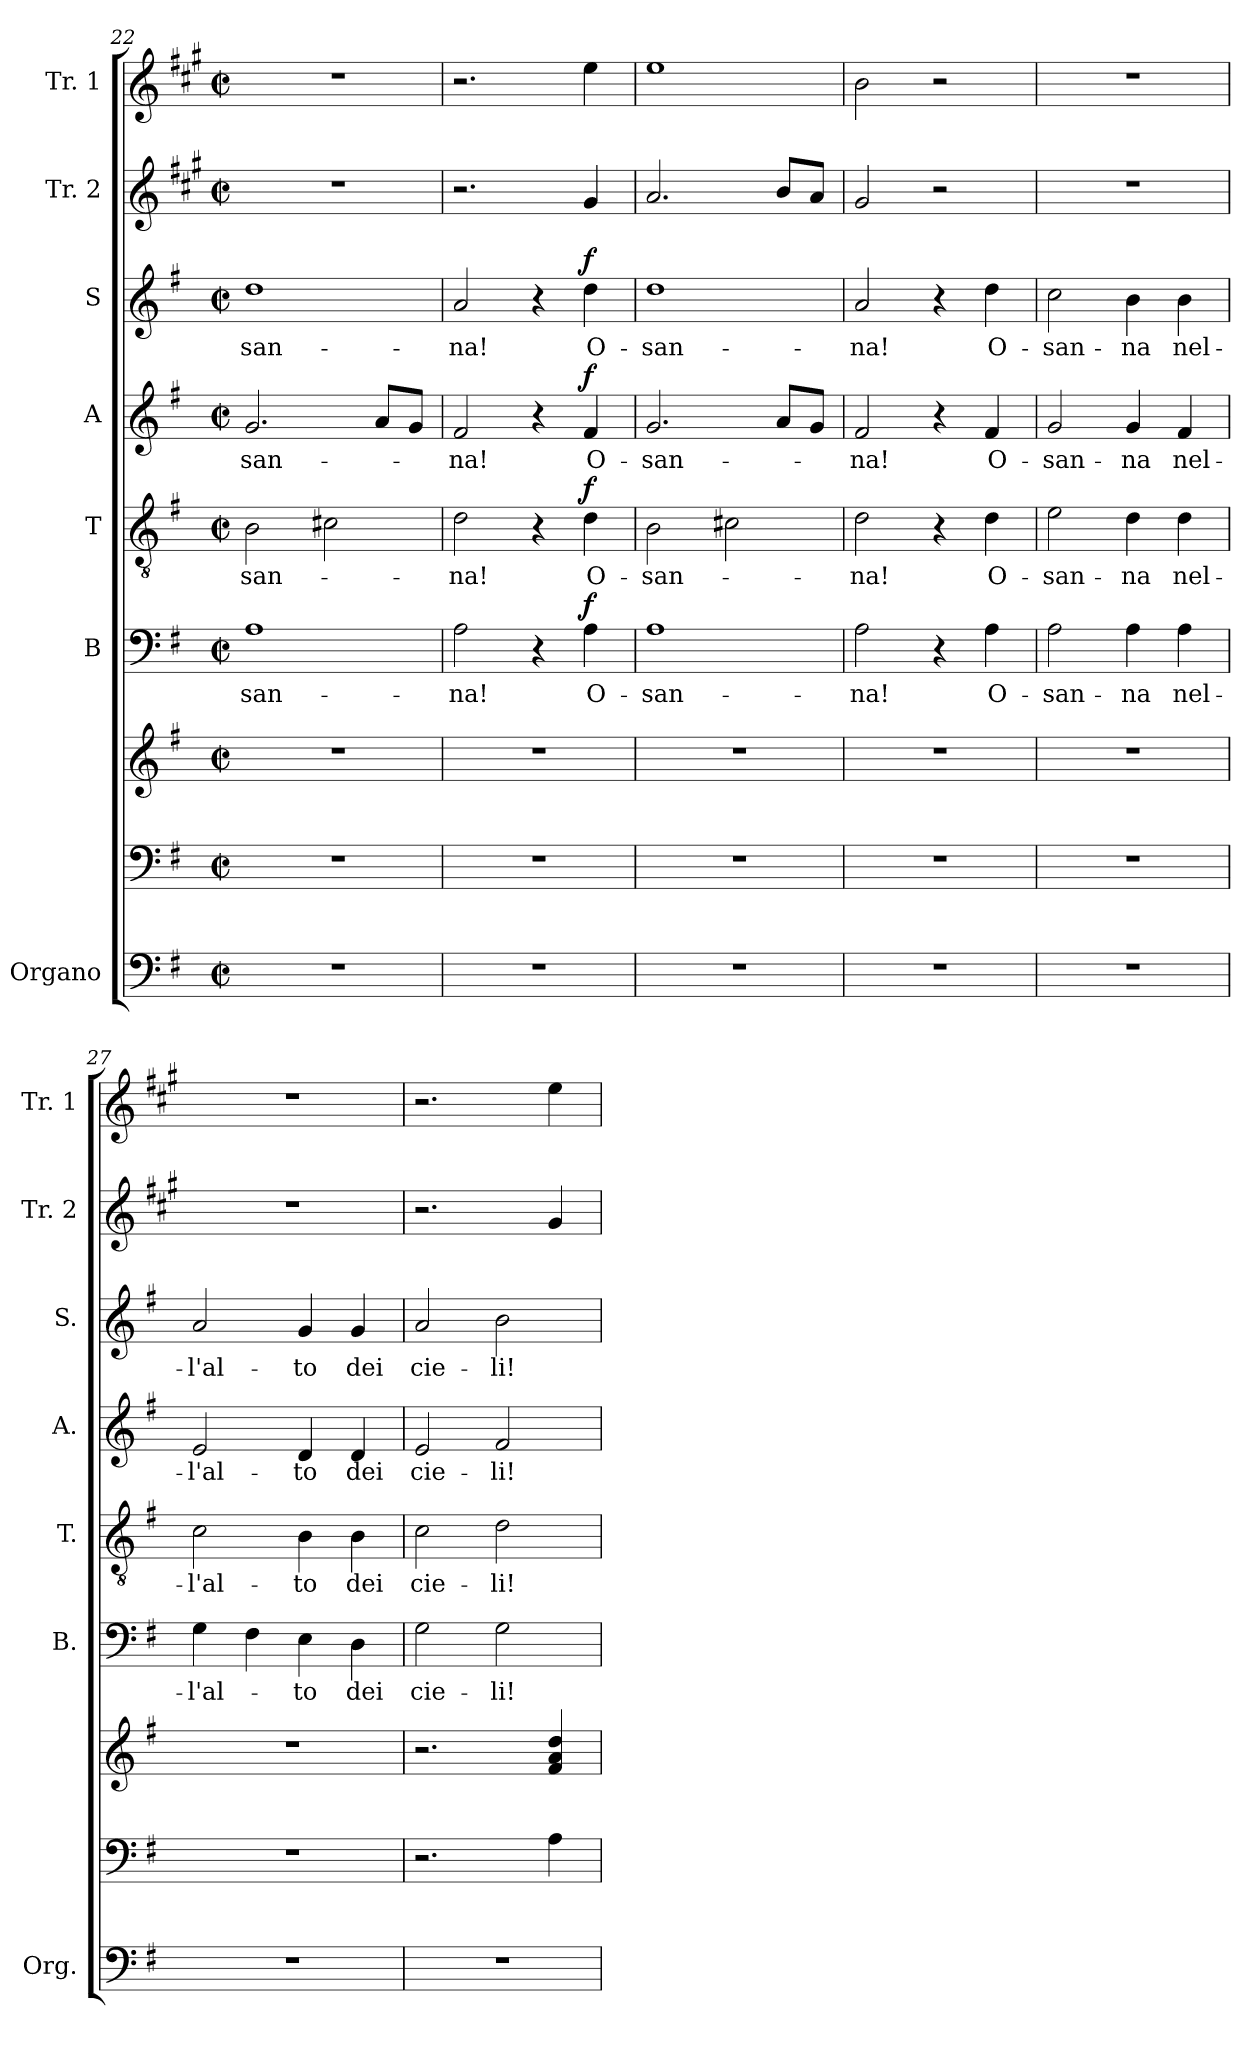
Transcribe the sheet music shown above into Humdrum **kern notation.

**kern	**kern	**kern	**kern	**text	**dynam	**kern	**text	**dynam	**kern	**text	**dynam	**kern	**text	**dynam	**kern	**kern
*part7	*part7	*part7	*part6	*part6	*part6	*part5	*part5	*part5	*part4	*part4	*part4	*part3	*part3	*part3	*part2	*part1
*staff9	*staff8	*staff7	*staff6	*staff6	*staff6	*staff5	*staff5	*staff5	*staff4	*staff4	*staff4	*staff3	*staff3	*staff3	*staff2	*staff1
*I"Organo	*	*	*I"B	*	*	*I"T	*	*	*I"A	*	*	*I"S	*	*	*I"Tr. 2	*I"Tr. 1
*I'Org.	*	*	*I'B.	*	*	*I'T.	*	*	*I'A.	*	*	*I'S.	*	*	*I'Tr. 2	*I'Tr. 1
!!LO:PB:g=z
*clefF4	*clefF4	*clefG2	*clefF4	*	*	*clefGv2	*	*	*clefG2	*	*	*clefG2	*	*	*clefG2	*clefG2
*	*	*	*	*	*	*	*	*	*	*	*	*	*	*	*ITrd1c2	*ITrd1c2
*k[f#]	*k[f#]	*k[f#]	*k[f#]	*	*	*k[f#]	*	*	*k[f#]	*	*	*k[f#]	*	*	*k[f#]	*k[f#]
*M2/2	*M2/2	*M2/2	*M2/2	*	*	*M2/2	*	*	*M2/2	*	*	*M2/2	*	*	*M2/2	*M2/2
*met(c|)	*met(c|)	*met(c|)	*met(c|)	*	*	*met(c|)	*	*	*met(c|)	*	*	*met(c|)	*	*	*met(c|)	*met(c|)
=22	=22	=22	=22	=22	=22	=22	=22	=22	=22	=22	=22	=22	=22	=22	=22	=22
!	!	!	!	!LO:LY:b	!	!	!LO:LY:b	!	!	!LO:LY:b	!	!	!LO:LY:b	!	!	!
1r	1r	1r	1A	-san-	.	2B\	-san-	.	2.g/	-san-	.	1dd	-san-	.	1r	1r
.	.	.	.	.	.	2c#X\	.	.	.	.	.	.	.	.	.	.
.	.	.	.	.	.	.	.	.	8a/L	.	.	.	.	.	.	.
.	.	.	.	.	.	.	.	.	8g/J	.	.	.	.	.	.	.
=23	=23	=23	=23	=23	=23	=23	=23	=23	=23	=23	=23	=23	=23	=23	=23	=23
!	!	!	!	!LO:LY:b	!	!	!LO:LY:b	!	!	!LO:LY:b	!	!	!LO:LY:b	!	!	!
1r	1r	1r	2A\	-na!	.	2d\	-na!	.	2f#/	-na!	.	2a/	-na!	.	2.r	2.r
.	.	.	4r	.	.	4r	.	.	4r	.	.	4r	.	.	.	.
!	!	!	!	!LO:LY:b	!LO:DY:a	!	!LO:LY:b	!LO:DY:a	!	!LO:LY:b	!LO:DY:a	!	!LO:LY:b	!LO:DY:a	!	!
.	.	.	4A\	O-	f	4d\	O-	f	4f#/	O-	f	4dd\	O-	f	4f#/	4dd\
=24	=24	=24	=24	=24	=24	=24	=24	=24	=24	=24	=24	=24	=24	=24	=24	=24
!	!	!	!	!LO:LY:b	!	!	!LO:LY:b	!	!	!LO:LY:b	!	!	!LO:LY:b	!	!	!
1r	1r	1r	1A	-san-	.	2B\	-san-	.	2.g/	-san-	.	1dd	-san-	.	2.g/	1dd
.	.	.	.	.	.	2c#X\	.	.	.	.	.	.	.	.	.	.
.	.	.	.	.	.	.	.	.	8a/L	.	.	.	.	.	8a/L	.
.	.	.	.	.	.	.	.	.	8g/J	.	.	.	.	.	8g/J	.
=25	=25	=25	=25	=25	=25	=25	=25	=25	=25	=25	=25	=25	=25	=25	=25	=25
!	!	!	!	!LO:LY:b	!	!	!LO:LY:b	!	!	!LO:LY:b	!	!	!LO:LY:b	!	!	!
1r	1r	1r	2A\	-na!	.	2d\	-na!	.	2f#/	-na!	.	2a/	-na!	.	2f#/	2a\
.	.	.	4r	.	.	4r	.	.	4r	.	.	4r	.	.	2r	2r
!	!	!	!	!LO:LY:b	!	!	!LO:LY:b	!	!	!LO:LY:b	!	!	!LO:LY:b	!	!	!
.	.	.	4A\	O-	.	4d\	O-	.	4f#/	O-	.	4dd\	O-	.	.	.
=26	=26	=26	=26	=26	=26	=26	=26	=26	=26	=26	=26	=26	=26	=26	=26	=26
!	!	!	!	!LO:LY:b	!	!	!LO:LY:b	!	!	!LO:LY:b	!	!	!LO:LY:b	!	!	!
1r	1r	1r	2A\	-san-	.	2e\	-san-	.	2g/	-san-	.	2cc\	-san-	.	1r	1r
!	!	!	!	!LO:LY:b	!	!	!LO:LY:b	!	!	!LO:LY:b	!	!	!LO:LY:b	!	!	!
.	.	.	4A\	-na	.	4d\	-na	.	4g/	-na	.	4b\	-na	.	.	.
!	!	!	!	!LO:LY:b	!	!	!LO:LY:b	!	!	!LO:LY:b	!	!	!LO:LY:b	!	!	!
.	.	.	4A\	nel-	.	4d\	nel-	.	4f#/	nel-	.	4b\	nel-	.	.	.
=27	=27	=27	=27	=27	=27	=27	=27	=27	=27	=27	=27	=27	=27	=27	=27	=27
!	!	!	!	!LO:LY:b	!	!	!LO:LY:b	!	!	!LO:LY:b	!	!	!LO:LY:b	!	!	!
1r	1r	1r	4G\	-l'al-	.	2c\	-l'al-	.	2e/	-l'al-	.	2a/	-l'al-	.	1r	1r
.	.	.	4F#\	.	.	.	.	.	.	.	.	.	.	.	.	.
!	!	!	!	!LO:LY:b	!	!	!LO:LY:b	!	!	!LO:LY:b	!	!	!LO:LY:b	!	!	!
.	.	.	4E\	-to	.	4B\	-to	.	4d/	-to	.	4g/	-to	.	.	.
!	!	!	!	!LO:LY:b	!	!	!LO:LY:b	!	!	!LO:LY:b	!	!	!LO:LY:b	!	!	!
.	.	.	4D\	dei	.	4B\	dei	.	4d/	dei	.	4g/	dei	.	.	.
!!LO:LB:g=z
=28	=28	=28	=28	=28	=28	=28	=28	=28	=28	=28	=28	=28	=28	=28	=28	=28
!	!	!	!	!LO:LY:b	!	!	!LO:LY:b	!	!	!LO:LY:b	!	!	!LO:LY:b	!	!	!
1r	2.r	2.r	2G\	cie-	.	2c\	cie-	.	2e/	cie-	.	2a/	cie-	.	2.r	2.r
!	!	!	!	!LO:LY:b	!	!	!LO:LY:b	!	!	!LO:LY:b	!	!	!LO:LY:b	!	!	!
.	.	.	2G\	-li!	.	2d\	-li!	.	2f#/	-li!	.	2b\	-li!	.	.	.
.	4A\	4f#/ 4a/ 4dd/	.	.	.	.	.	.	.	.	.	.	.	.	4f#/	4dd\
=	=	=	=	=	=	=	=	=	=	=	=	=	=	=	=	=
*-	*-	*-	*-	*-	*-	*-	*-	*-	*-	*-	*-	*-	*-	*-	*-	*-
